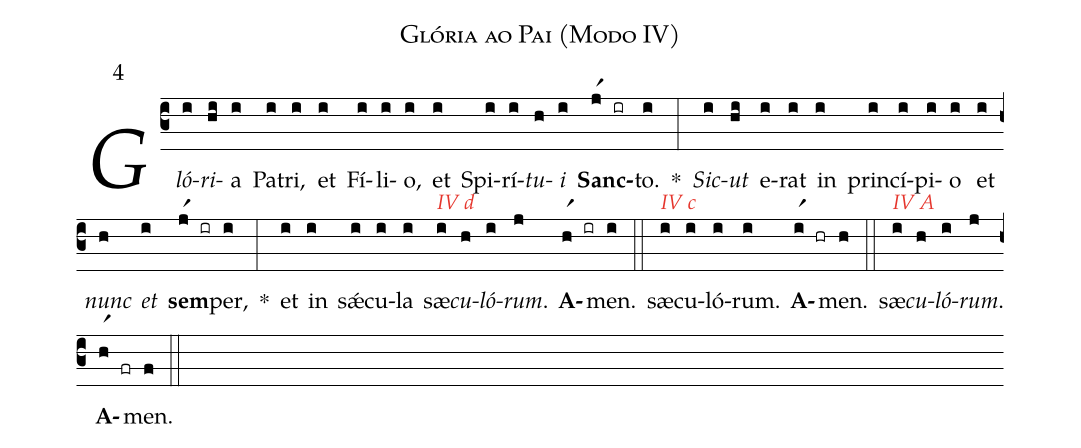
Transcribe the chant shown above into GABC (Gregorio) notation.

name: Glória ao Pai (Modo IV);
mode: 4;
%%
(c3)

<i>Gló</i>(i)<i>ri</i>(hi)a(i) Pa(i)tri,(i) et(i) Fí(i)li(i)o,(i) et(i) Spi(i)rí(i)<i>tu</i>(h)<i>i</i>(i) <b>Sanc</b>(jr1 ir)to.(i) *(:) <i>Sic</i>(i)<i>ut</i>(hi) e(i)rat(i) in(i) prin(i)cí(i)pi(i)o(i) et(i) <i>nunc</i>(h) <i>et</i>(i) <b>sem</b>(jr1 ir)per,(i) *(:) et(i) in(i) sǽ(i)cu(i)la(i)

sæ<alt>\textcolor{gregoriocolor}{IV d}</alt>(i)<i>cu</i>(h)<i>ló</i>(i)<i>rum</i>.(j) <b>A</b>(hr1 ir)men.(i)

(::)

sæ<alt>\textcolor{gregoriocolor}{IV c}</alt>(i)cu(i)ló(i)rum.(i) <b>A</b>(ir1 hr)men.(h)

(::)

sæ<alt>\textcolor{gregoriocolor}{IV A}</alt>(i)<i>cu</i>(h)<i>ló</i>(i)<i>rum</i>.(j) <b>A</b>(hr1 fr)men.(f)

(::)
